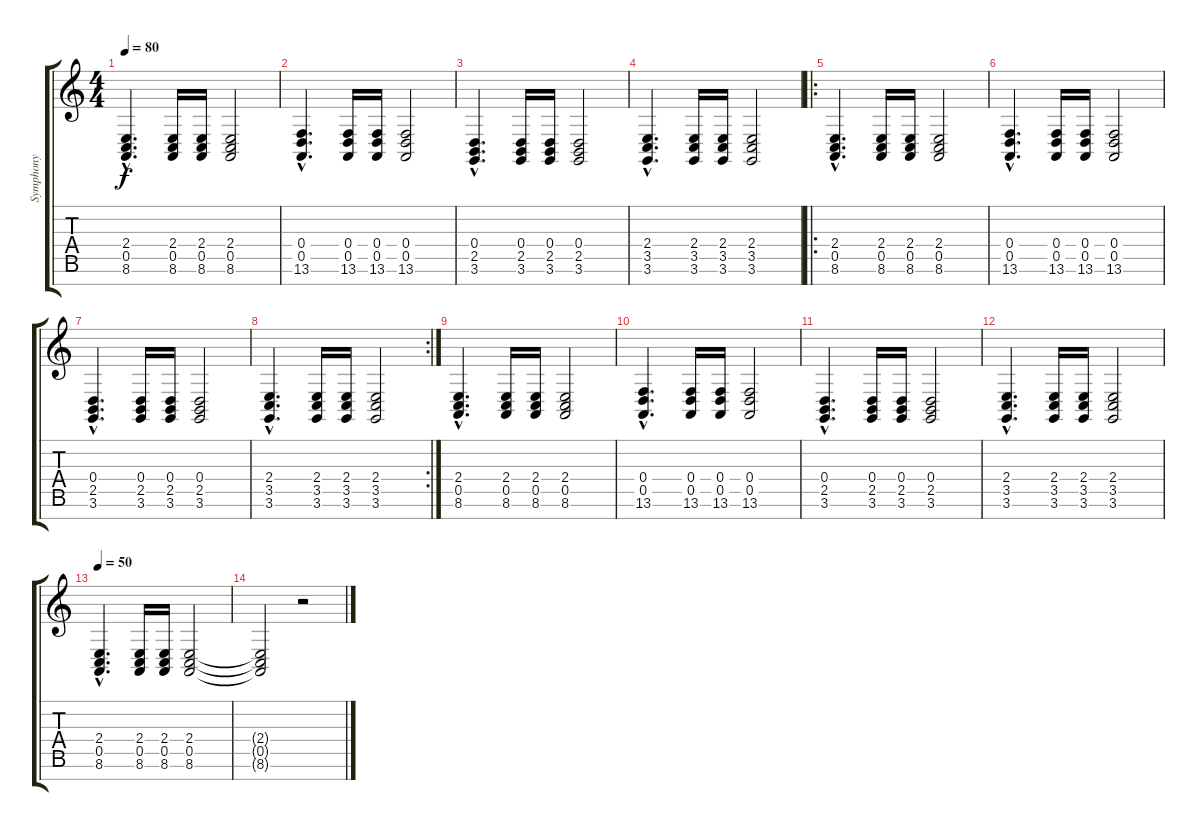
\track ("Symphony" "Symphony") {instrument stringensemble1}
\staff {score tabs}
\tuning (E4 B3 G3 D3 A2 E2 B1) {hide}
\ts (4 4)
\tempo 80
\clef g2
\ks c
(2.4{hac} 0.5{hac} 8.6{hac}).4{d dy f} (2.4 0.5 8.6).16 (2.4 0.5 8.6).16 (2.4 0.5 8.6).2 |
(0.4{hac} 0.5{hac} 13.6{hac}).4{d} (0.4 0.5 13.6).16 (0.4 0.5 13.6).16 (0.4 0.5 13.6).2 |
(0.4{hac} 2.5{hac} 3.6{hac}).4{d} (0.4 2.5 3.6).16 (0.4 2.5 3.6).16 (0.4 2.5 3.6).2 |
(2.4{hac} 3.5{hac} 3.6{hac}).4{d} (2.4 3.5 3.6).16 (2.4 3.5 3.6).16 (2.4 3.5 3.6).2 |
\ro
(2.4{hac} 0.5{hac} 8.6{hac}).4{d} (2.4 0.5 8.6).16 (2.4 0.5 8.6).16 (2.4 0.5 8.6).2 |
(0.4{hac} 0.5{hac} 13.6{hac}).4{d} (0.4 0.5 13.6).16 (0.4 0.5 13.6).16 (0.4 0.5 13.6).2 |
(0.4{hac} 2.5{hac} 3.6{hac}).4{d} (0.4 2.5 3.6).16 (0.4 2.5 3.6).16 (0.4 2.5 3.6).2 |
\rc 2
(2.4{hac} 3.5{hac} 3.6{hac}).4{d} (2.4 3.5 3.6).16 (2.4 3.5 3.6).16 (2.4 3.5 3.6).2 |
(2.4{hac} 0.5{hac} 8.6{hac}).4{d} (2.4 0.5 8.6).16 (2.4 0.5 8.6).16 (2.4 0.5 8.6).2 |
(0.4{hac} 0.5{hac} 13.6{hac}).4{d} (0.4 0.5 13.6).16 (0.4 0.5 13.6).16 (0.4 0.5 13.6).2 |
(0.4{hac} 2.5{hac} 3.6{hac}).4{d} (0.4 2.5 3.6).16 (0.4 2.5 3.6).16 (0.4 2.5 3.6).2 |
(2.4{hac} 3.5{hac} 3.6{hac}).4{d} (2.4 3.5 3.6).16 (2.4 3.5 3.6).16 (2.4 3.5 3.6).2 |
\tempo 50
(2.4{hac} 0.5{hac} 8.6{hac}).4{d} (2.4 0.5 8.6).16 (2.4 0.5 8.6).16 (2.4 0.5 8.6).2 |
(2.4{t} 0.5{t} 8.6{t}).2 r.2
